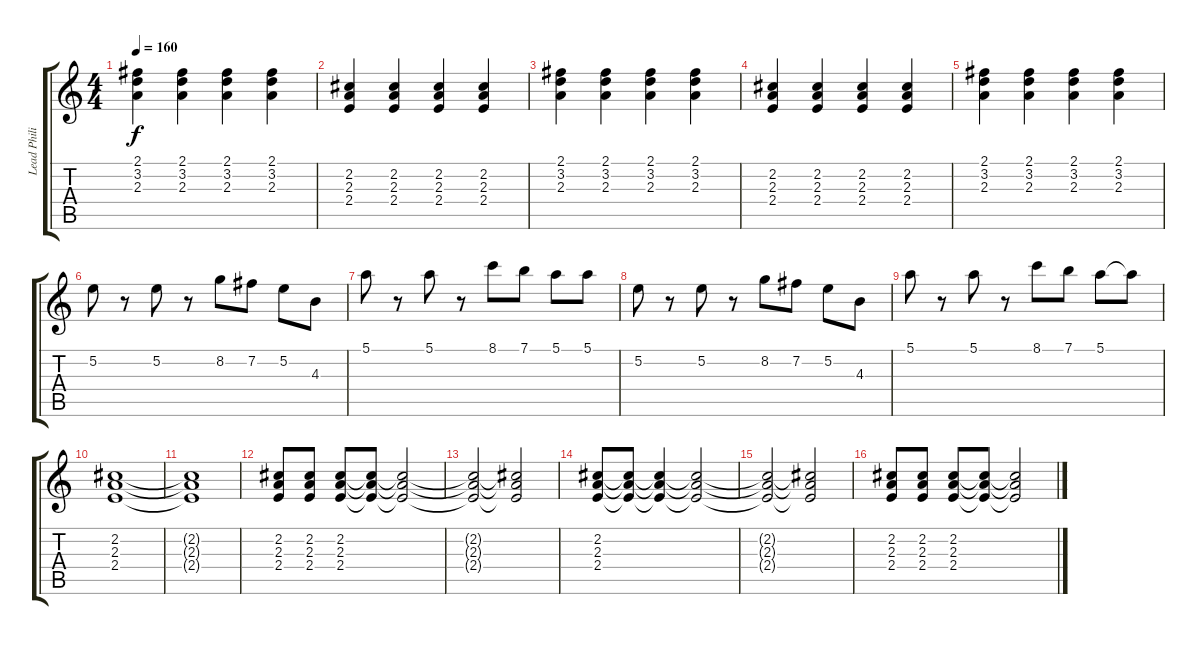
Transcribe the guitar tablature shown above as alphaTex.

\track ("Lead Philippe" "Lead Phili") {instrument overdrivenguitar}
\staff {score tabs}
\tuning (E4 B3 G3 D3 A2 E2) {hide}
\ts (4 4)
\tempo 160
\clef g2
\ks c
(2.1 3.2 2.3).4{dy f} (2.1 3.2 2.3).4 (2.1 3.2 2.3).4 (2.1 3.2 2.3).4 |
(2.2 2.3 2.4).4 (2.2 2.3 2.4).4 (2.2 2.3 2.4).4 (2.2 2.3 2.4).4 |
(2.1 3.2 2.3).4 (2.1 3.2 2.3).4 (2.1 3.2 2.3).4 (2.1 3.2 2.3).4 |
(2.2 2.3 2.4).4 (2.2 2.3 2.4).4 (2.2 2.3 2.4).4 (2.2 2.3 2.4).4 |
(2.1 3.2 2.3).4 (2.1 3.2 2.3).4 (2.1 3.2 2.3).4 (2.1 3.2 2.3).4 |
5.2.8 r.8 5.2.8 r.8 8.2.8 7.2.8 5.2.8 4.3.8 |
5.1.8 r.8 5.1.8 r.8 8.1.8 7.1.8 5.1.8 5.1.8 |
5.2.8 r.8 5.2.8 r.8 8.2.8 7.2.8 5.2.8 4.3.8 |
5.1.8 r.8 5.1.8 r.8 8.1.8 7.1.8 5.1.8 5.1{t}.8 |
(2.2 2.3 2.4).1{volume 2} |
(2.2{t} 2.3{t} 2.4{t}).1 |
(2.2 2.3 2.4).8{volume 8} (2.2 2.3 2.4).8 (2.2 2.3 2.4).8{volume 2} (2.2{t} 2.3{t} 2.4{t}).8 (2.2{t} 2.3{t} 2.4{t}).2 |
(2.2{t} 2.3{t} 2.4{t}).2 (2.2{t} 2.3{t} 2.4{t}).2 |
(2.2 2.3 2.4).8{volume 8} (2.2{t} 2.3{t} 2.4{t}).8{volume 2} (2.2{t} 2.3{t} 2.4{t}).4 (2.2{t} 2.3{t} 2.4{t}).2 |
(2.2{t} 2.3{t} 2.4{t}).2 (2.2{t} 2.3{t} 2.4{t}).2 |
(2.2 2.3 2.4).8{volume 8} (2.2 2.3 2.4).8 (2.2 2.3 2.4).8{volume 2} (2.2{t} 2.3{t} 2.4{t}).8 (2.2{t} 2.3{t} 2.4{t}).2
